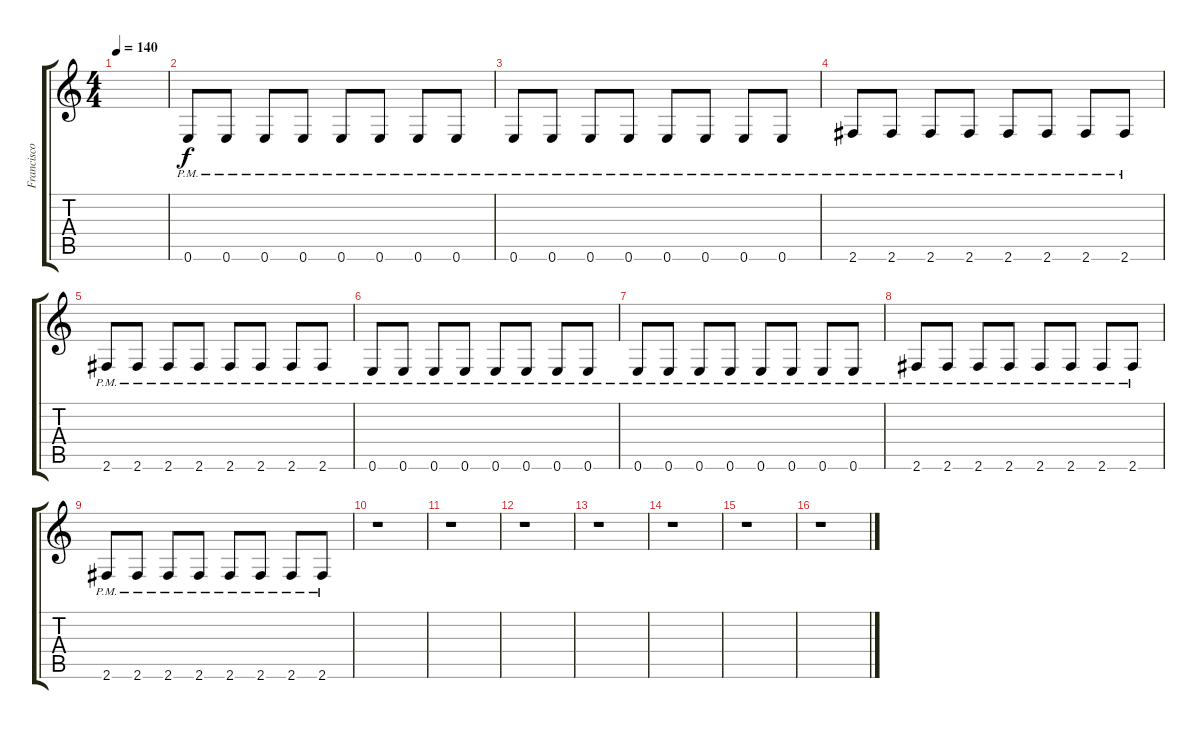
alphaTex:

\track ("Francisco Laguna" "Francisco ") {instrument distortionguitar}
\staff {score tabs}
\tuning (E4 B3 G3 D3 A2 E2) {hide}
\ts (4 4)
\tempo 140
\clef g2
\ks c
|
0.6{pm}.8 0.6{pm}.8 0.6{pm}.8 0.6{pm}.8 0.6{pm}.8 0.6{pm}.8 0.6{pm}.8 0.6{pm}.8 |
0.6{pm}.8 0.6{pm}.8 0.6{pm}.8 0.6{pm}.8 0.6{pm}.8 0.6{pm}.8 0.6{pm}.8 0.6{pm}.8 |
2.6{pm}.8 2.6{pm}.8 2.6{pm}.8 2.6{pm}.8 2.6{pm}.8 2.6{pm}.8 2.6{pm}.8 2.6{pm}.8 |
2.6{pm}.8 2.6{pm}.8 2.6{pm}.8 2.6{pm}.8 2.6{pm}.8 2.6{pm}.8 2.6{pm}.8 2.6{pm}.8 |
0.6{pm}.8 0.6{pm}.8 0.6{pm}.8 0.6{pm}.8 0.6{pm}.8 0.6{pm}.8 0.6{pm}.8 0.6{pm}.8 |
0.6{pm}.8 0.6{pm}.8 0.6{pm}.8 0.6{pm}.8 0.6{pm}.8 0.6{pm}.8 0.6{pm}.8 0.6{pm}.8 |
2.6{pm}.8 2.6{pm}.8 2.6{pm}.8 2.6{pm}.8 2.6{pm}.8 2.6{pm}.8 2.6{pm}.8 2.6{pm}.8 |
2.6{pm}.8 2.6{pm}.8 2.6{pm}.8 2.6{pm}.8 2.6{pm}.8 2.6{pm}.8 2.6{pm}.8 2.6{pm}.8 |
r.1 |
r.1 |
r.1 |
r.1 |
r.1 |
r.1 |
r.1
